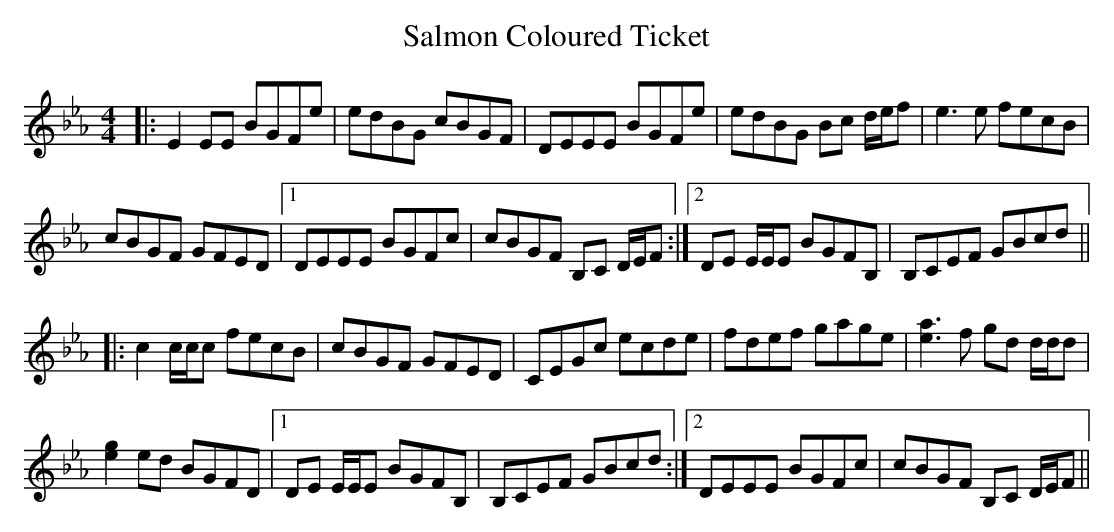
X:1
T: Salmon Coloured Ticket
M: 4/4
L: 1/8
K: Fdor
K: Eb
|: E2 EE BGFe | edBG cBGF | DEEE BGFe | edBG Bc d/e/f |e3 e fecB |
cBGF GFED |1 DEEE BGFc | cBGF B,C D/E/F :|2 DE E/E/E BGFB, | B,CEF GBcd ||
|: c2 c/c/c fecB | cBGF GFED | CEGc ecde | fdef gage |[ea]3 f gd d/d/d |
[eg]2 ed BGFD |1 DE E/E/E BGFB, | B,CEF GBcd :|2 DEEE BGFc | cBGF B,C D/E/F ||
